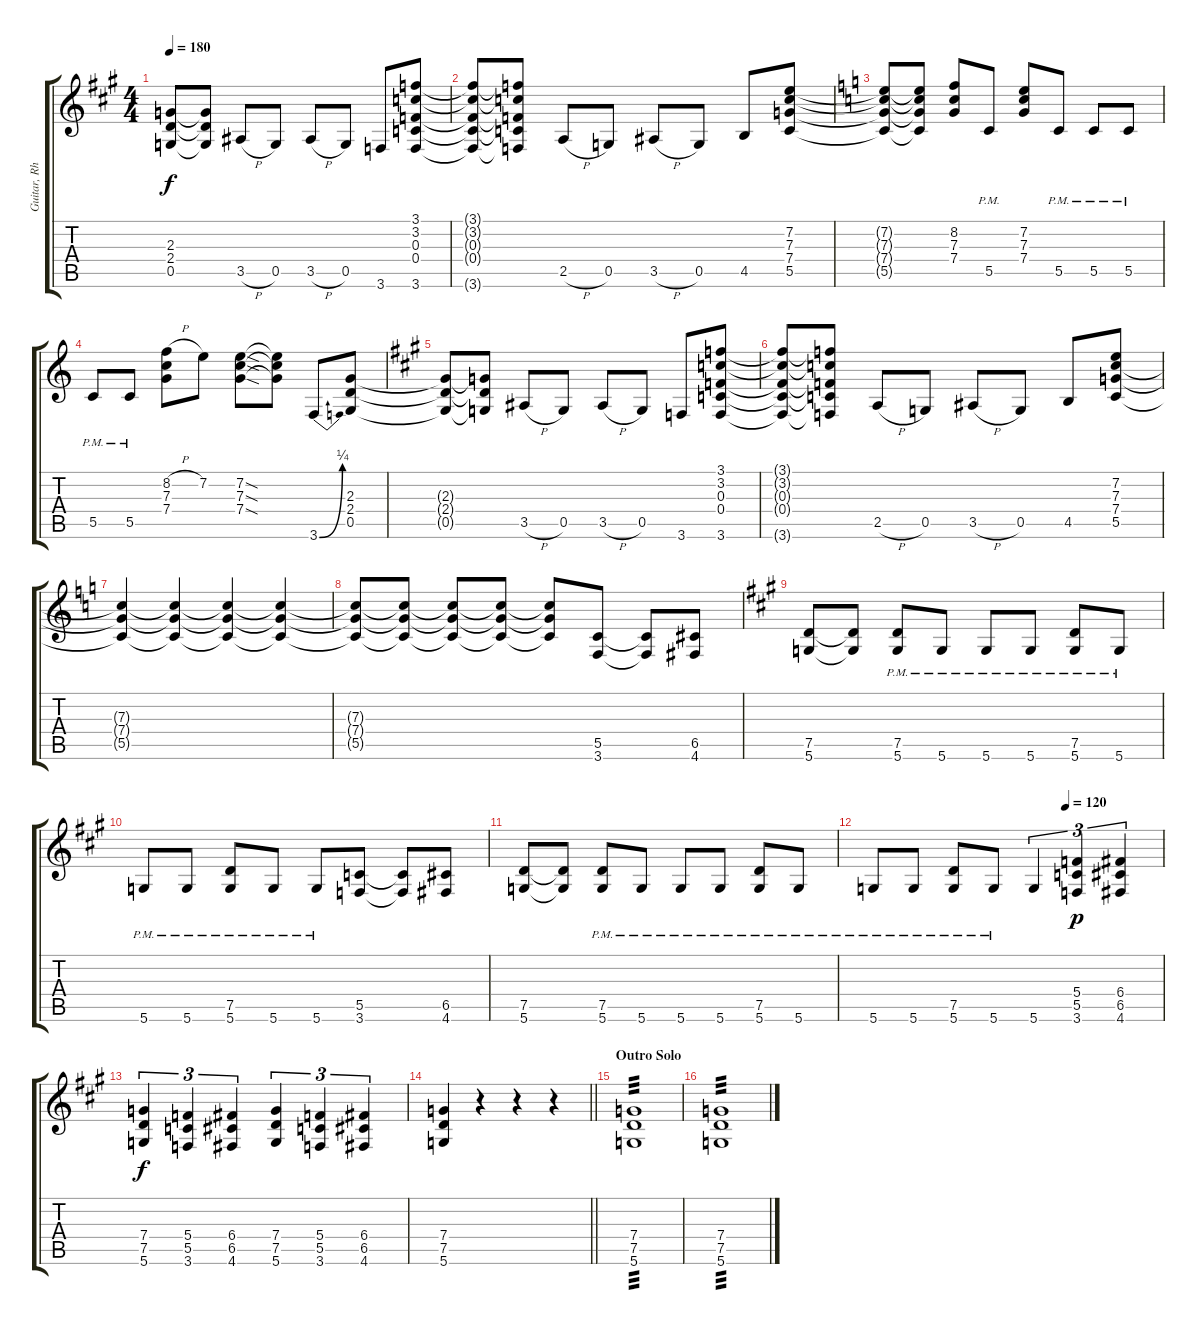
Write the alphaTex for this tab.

\track ("Guitar, Rhythm Std-D" "Guitar, Rh") {instrument overdrivenguitar}
\staff {score tabs}
\tuning (D4 A3 F3 C3 G2 D2) {hide}
\ts (4 4)
\tempo 180
\clef g2
\ks a
(2.3{t} 2.4{t} 0.5{t}).8{dy f} (2.3{t} 2.4{t} 0.5{t}).8 3.5{h}.8 0.5.8 3.5{h}.8 0.5.8 3.6.8 (3.1 3.2 0.3 0.4 3.6).8 |
(3.1{t} 3.2{t} 0.3{t} 0.4{t} 3.6{t}).8 (3.1{t} 3.2{t} 0.3{t} 0.4{t} 3.6{t}).8 2.5{h}.8 0.5.8 3.5{h}.8 0.5.8 4.5.8 (7.2 7.3 7.4 5.5).8 |
\ks c
(7.2{t} 7.3{t} 7.4{t} 5.5{t}).8 (7.2{t} 7.3{t} 7.4{t} 5.5{t}).8 (8.2 7.3 7.4).8 5.5{pm}.8 (7.2 7.3 7.4).8 5.5{pm}.8 5.5{pm}.8 5.5{pm}.8 |
5.5{pm}.8 5.5{pm}.8 (8.2{h} 7.3 7.4).8 7.2.8 (7.2{sod} 7.3{sod} 7.4{sod}).8 (7.2{t} 7.3{t} 7.4{t}).8 3.6{be (bend 0 0 60 1)}.8 (2.3 2.4 0.5).8 |
\ks a
(2.3{t} 2.4{t} 0.5{t}).8 (2.3{t} 2.4{t} 0.5{t}).8 3.5{h}.8 0.5.8 3.5{h}.8 0.5.8 3.6.8 (3.1 3.2 0.3 0.4 3.6).8 |
(3.1{t} 3.2{t} 0.3{t} 0.4{t} 3.6{t}).8 (3.1{t} 3.2{t} 0.3{t} 0.4{t} 3.6{t}).8 2.5{h}.8 0.5.8 3.5{h}.8 0.5.8 4.5.8 (7.2 7.3 7.4 5.5).8 |
\ks c
(7.3{t} 7.4{t} 5.5{t}).4 (7.3{t} 7.4{t} 5.5{t}).4 (7.3{t} 7.4{t} 5.5{t}).4 (7.3{t} 7.4{t} 5.5{t}).4 |
(7.3{t} 7.4{t} 5.5{t}).8 (7.3{t} 7.4{t} 5.5{t}).8 (7.3{t} 7.4{t} 5.5{t}).8 (7.3{t} 7.4{t} 5.5{t}).8 (7.3{t} 7.4{t} 5.5{t}).8 (5.5 3.6).8 (5.5{t} 3.6{t}).8 (6.5 4.6).8 |
\ks a
(7.5 5.6).8 (7.5{t} 5.6{t}).8 (7.5{pm} 5.6{pm}).8 5.6{pm}.8 5.6{pm}.8 5.6{pm}.8 (7.5{pm} 5.6{pm}).8 5.6{pm}.8 |
5.6{pm}.8 5.6{pm}.8 (7.5{pm} 5.6{pm}).8 5.6{pm}.8 5.6{pm}.8 (5.5 3.6).8 (5.5{t} 3.6{t}).8 (6.5 4.6).8 |
(7.5 5.6).8 (7.5{t} 5.6{t}).8 (7.5{pm} 5.6{pm}).8 5.6{pm}.8 5.6{pm}.8 5.6{pm}.8 (7.5{pm} 5.6{pm}).8 5.6{pm}.8 |
\tempo (120 0.6666666666666666)
5.6{pm}.8 5.6{pm}.8 (7.5{pm} 5.6{pm}).8 5.6{pm}.8 5.6.4{tu (3 2)} (5.4 5.5 3.6).4{tu (3 2) dy p} (6.4 6.5 4.6).4{tu (3 2)} |
(7.4 7.5 5.6).4{tu (3 2) dy f} (5.4 5.5 3.6).4{tu (3 2)} (6.4 6.5 4.6).4{tu (3 2)} (7.4 7.5 5.6).4{tu (3 2)} (5.4 5.5 3.6).4{tu (3 2)} (6.4 6.5 4.6).4{tu (3 2)} |
\barLineRight lightlight
(7.4 7.5 5.6).4 r.4 r.4 r.4 |
\section ("" "Outro Solo")
(7.4 7.5 5.6).1{tp 3} |
(7.4 7.5 5.6).1{tp 3}
